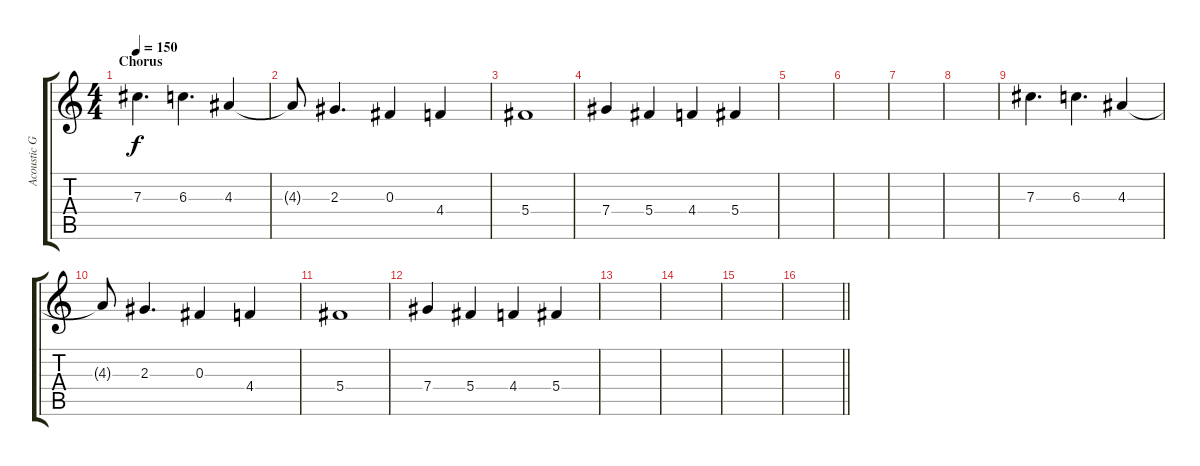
\track ("Acoustic Guitar" "Acoustic G") {instrument acousticguitarsteel}
\staff {score tabs}
\tuning (Eb4 Bb3 Gb3 Db3 Ab2 Eb2) {hide}
\ts (4 4)
\section ("" "Chorus")
\tempo 150
\clef g2
\ks c
7.3.4{d dy f volume 7} 6.3.4{d} 4.3.4 |
4.3{t}.8 2.3.4{d} 0.3.4 4.4.4 |
5.4.1 |
7.4.4 5.4.4 4.4.4 5.4.4 |
|
|
|
|
7.3.4{d} 6.3.4{d} 4.3.4 |
4.3{t}.8 2.3.4{d} 0.3.4 4.4.4 |
5.4.1 |
7.4.4 5.4.4 4.4.4 5.4.4 |
|
|
|
\barLineRight lightlight
